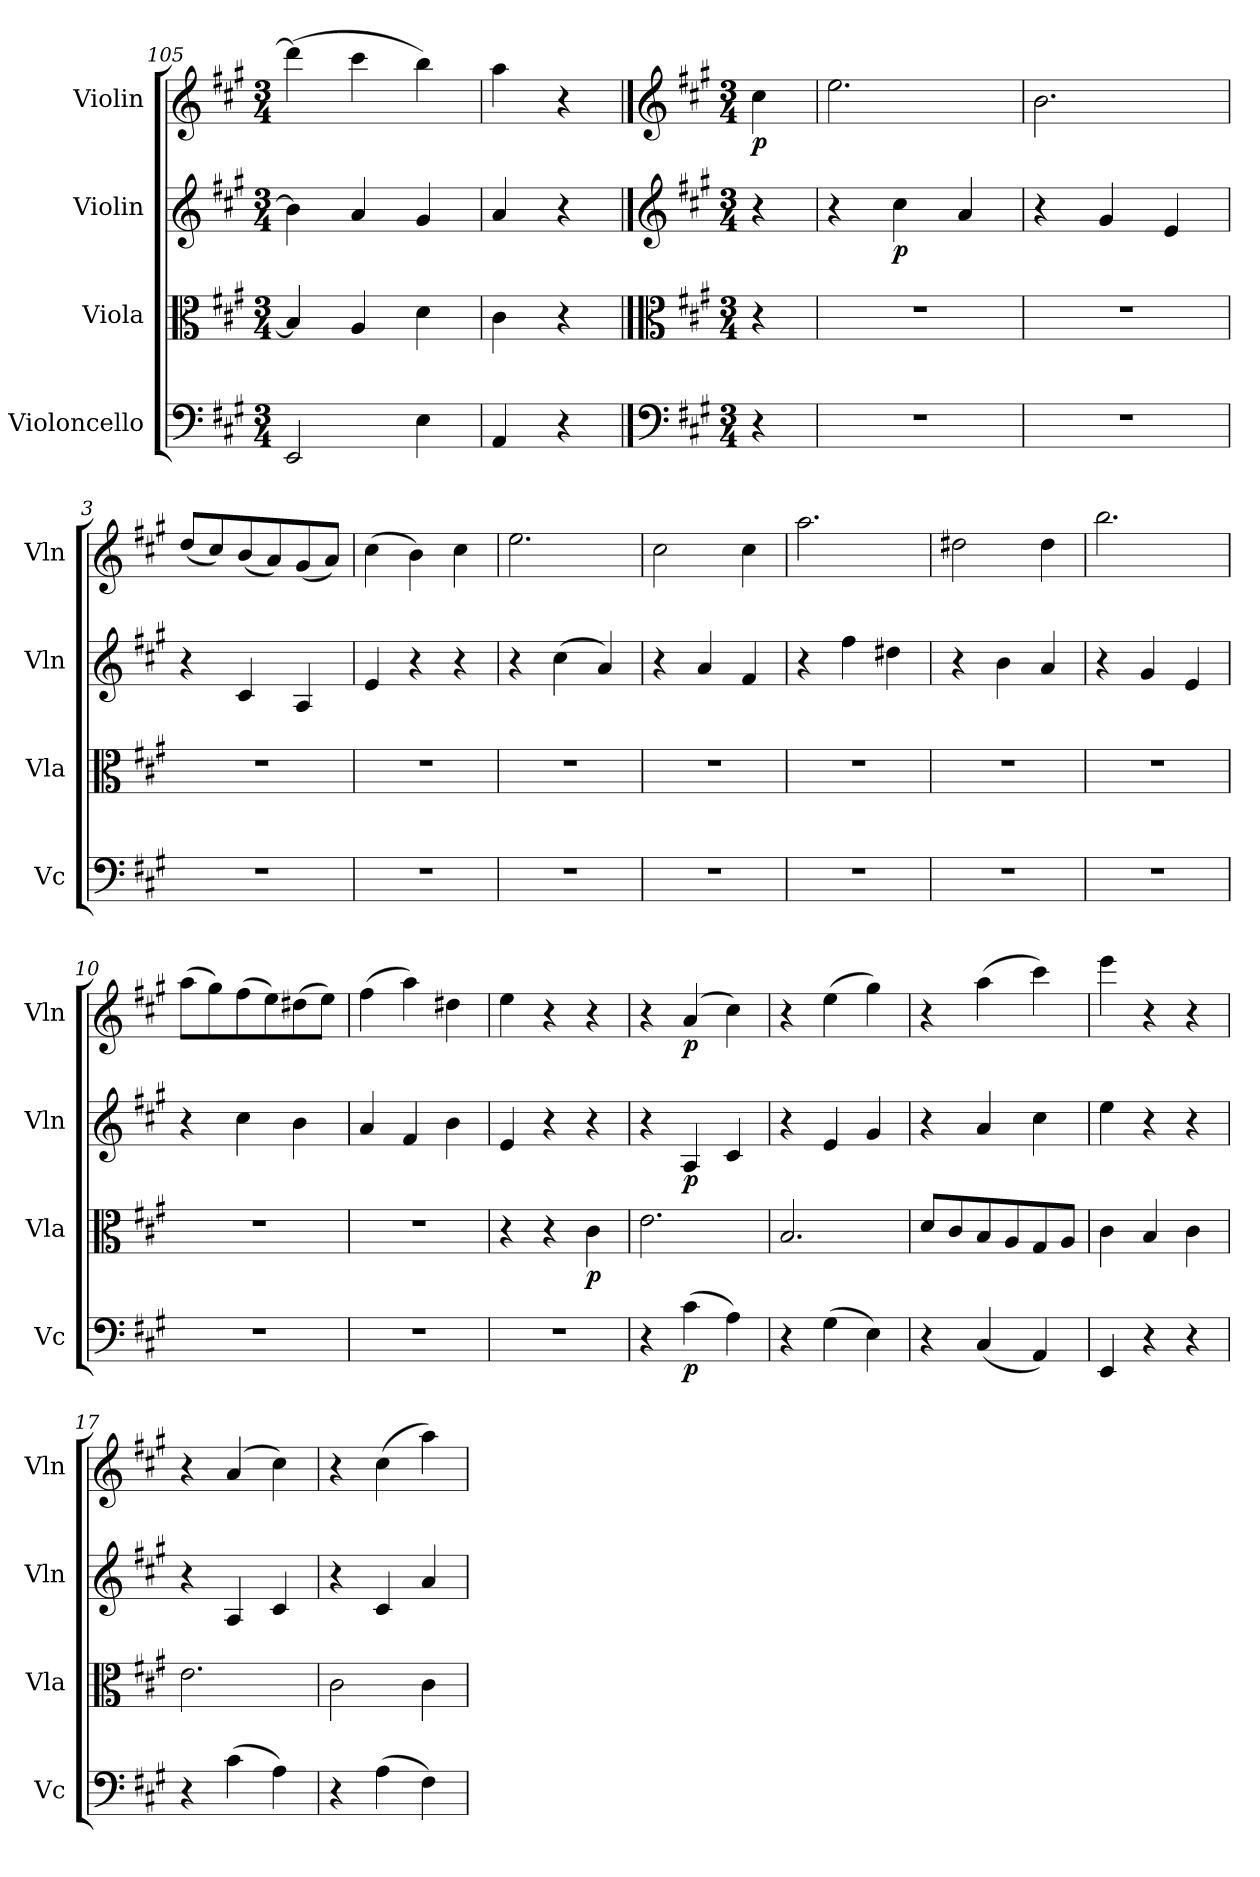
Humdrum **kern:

**kern	**dynam	**kern	**dynam	**kern	**dynam	**kern	**dynam
*part4	*part4	*part3	*part3	*part2	*part2	*part1	*part1
*staff4	*staff4	*staff3	*staff3	*staff2	*staff2	*staff1	*staff1
*I"Violoncello	*	*I"Viola	*	*I"Violin	*	*I"Violin	*
*I'Vc	*	*I'Vla	*	*I'Vln	*	*I'Vln	*
*clefF4	*	*clefC3	*	*clefG2	*	*clefG2	*
*k[f#c#g#]	*	*k[f#c#g#]	*	*k[f#c#g#]	*	*k[f#c#g#]	*
*A:	*	*A:	*	*A:	*	*A:	*
*M3/4	*	*M3/4	*	*M3/4	*	*M3/4	*
=105	=105	=105	=105	=105	=105	=105	=105
2EE/	.	4B/]	.	4b\]	.	(4ddd\]	.
.	.	4A/	.	4a/	.	4ccc#\	.
4E\	.	4d\	.	4g#/	.	4bb\)	.
=106	=106	=106	=106	=106	=106	=106	=106
4AA/	.	4c#\	.	4a/	.	4aa\	.
4r	.	4r	.	4r	.	4r	.
==	==	==	==	==	==	==	==
*clefF4	*	*clefC3	*	*clefG2	*	*clefG2	*
*k[f#c#g#]	*	*k[f#c#g#]	*	*k[f#c#g#]	*	*k[f#c#g#]	*
*A:	*	*A:	*	*A:	*	*A:	*
*M3/4	*	*M3/4	*	*M3/4	*	*M3/4	*
*	*	*	*	*	*	*MM138	*
4r	.	4r	.	4r	.	4cc#\	p
=1	=1	=1	=1	=1	=1	=1	=1
2.r	.	2.r	.	4r	.	2.ee\	.
.	.	.	.	4cc#\	p	.	.
.	.	.	.	4a/	.	.	.
=2	=2	=2	=2	=2	=2	=2	=2
2.r	.	2.r	.	4r	.	2.b\	.
.	.	.	.	4g#/	.	.	.
.	.	.	.	4e/	.	.	.
=3	=3	=3	=3	=3	=3	=3	=3
2.r	.	2.r	.	4r	.	(8dd/L	.
.	.	.	.	.	.	8cc#/)	.
.	.	.	.	4c#/	.	(8b/	.
.	.	.	.	.	.	8a/)	.
.	.	.	.	4A/	.	(8g#/	.
.	.	.	.	.	.	8a/J)	.
=4	=4	=4	=4	=4	=4	=4	=4
2.r	.	2.r	.	4e/	.	(4cc#\	.
.	.	.	.	4r	.	4b\)	.
.	.	.	.	4r	.	4cc#\	.
=5	=5	=5	=5	=5	=5	=5	=5
2.r	.	2.r	.	4r	.	2.ee\	.
.	.	.	.	(4cc#\	.	.	.
.	.	.	.	4a/)	.	.	.
=6	=6	=6	=6	=6	=6	=6	=6
2.r	.	2.r	.	4r	.	2cc#\	.
.	.	.	.	4a/	.	.	.
.	.	.	.	4f#/	.	4cc#\	.
=7	=7	=7	=7	=7	=7	=7	=7
2.r	.	2.r	.	4r	.	2.aa\	.
.	.	.	.	4ff#\	.	.	.
.	.	.	.	4dd#X\	.	.	.
=8	=8	=8	=8	=8	=8	=8	=8
2.r	.	2.r	.	4r	.	2dd#X\	.
.	.	.	.	4b\	.	.	.
.	.	.	.	4a/	.	4dd#\	.
=9	=9	=9	=9	=9	=9	=9	=9
2.r	.	2.r	.	4r	.	2.bb\	.
.	.	.	.	4g#/	.	.	.
.	.	.	.	4e/	.	.	.
=10	=10	=10	=10	=10	=10	=10	=10
2.r	.	2.r	.	4r	.	(8aa\L	.
.	.	.	.	.	.	8gg#\)	.
.	.	.	.	4cc#\	.	(8ff#\	.
.	.	.	.	.	.	8ee\)	.
.	.	.	.	4b\	.	(8dd#X\	.
.	.	.	.	.	.	8ee\J)	.
=11	=11	=11	=11	=11	=11	=11	=11
2.r	.	2.r	.	4a/	.	(4ff#\	.
.	.	.	.	4f#/	.	4aa\)	.
.	.	.	.	4b\	.	4dd#X\	.
=12	=12	=12	=12	=12	=12	=12	=12
2.r	.	4r	.	4e/	.	4ee\	.
.	.	4r	.	4r	.	4r	.
.	.	4c#\	p	4r	.	4r	.
=13	=13	=13	=13	=13	=13	=13	=13
4r	.	2.e\	.	4r	.	4r	.
(4c#\	p	.	.	4A/	p	(4a/	p
4A\)	.	.	.	4c#/	.	4cc#\)	.
=14	=14	=14	=14	=14	=14	=14	=14
4r	.	2.B/	.	4r	.	4r	.
(4G#\	.	.	.	4e/	.	(4ee\	.
4E\)	.	.	.	4g#/	.	4gg#\)	.
=15	=15	=15	=15	=15	=15	=15	=15
4r	.	8d/L	.	4r	.	4r	.
.	.	8c#/	.	.	.	.	.
(4C#/	.	8B/	.	4a/	.	(4aa\	.
.	.	8A/	.	.	.	.	.
4AA/)	.	8G#/	.	4cc#\	.	4ccc#\)	.
.	.	8A/J	.	.	.	.	.
=16	=16	=16	=16	=16	=16	=16	=16
4EE/	.	4c#\	.	4ee\	.	4eee\	.
4r	.	4B/	.	4r	.	4r	.
4r	.	4c#\	.	4r	.	4r	.
=17	=17	=17	=17	=17	=17	=17	=17
4r	.	2.e\	.	4r	.	4r	.
(4c#\	.	.	.	4A/	.	(4a/	.
4A\)	.	.	.	4c#/	.	4cc#\)	.
=18	=18	=18	=18	=18	=18	=18	=18
4r	.	2c#\	.	4r	.	4r	.
(4A\	.	.	.	4c#/	.	(4cc#\	.
4F#\)	.	4c#\	.	4a/	.	4aa\)	.
=	=	=	=	=	=	=	=
*-	*-	*-	*-	*-	*-	*-	*-
